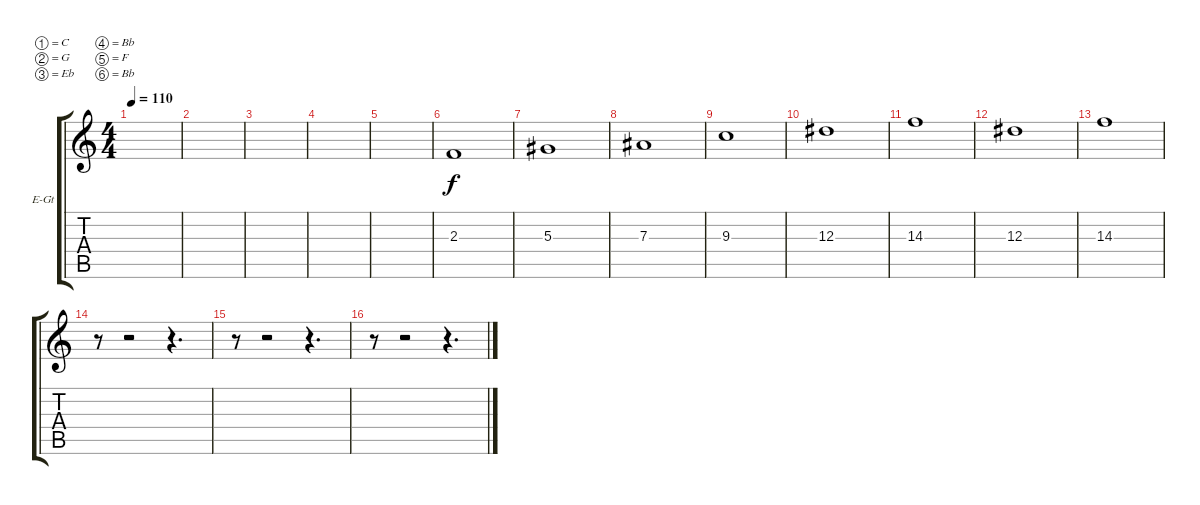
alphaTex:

\defaultSystemsLayout 4
\bracketExtendMode groupsimilarinstruments
\firstSystemTrackNameOrientation horizontal
\otherSystemsTrackNameOrientation horizontal
\track ("Lead Distortion" "E-Gt") {instrument distortionguitar}
\staff {score tabs}
\tuning (C4 G3 Eb3 Bb2 F2 Bb1)
\ts (4 4)
\tempo 110
\clef g2
\ks c
|
|
|
|
|
2.3.1 |
5.3.1 |
7.3.1 |
9.3.1 |
12.3.1 |
14.3.1 |
12.3.1 |
14.3.1 |
r.8 r.2 r.4{d} |
r.8 r.2 r.4{d} |
r.8 r.2 r.4{d}
